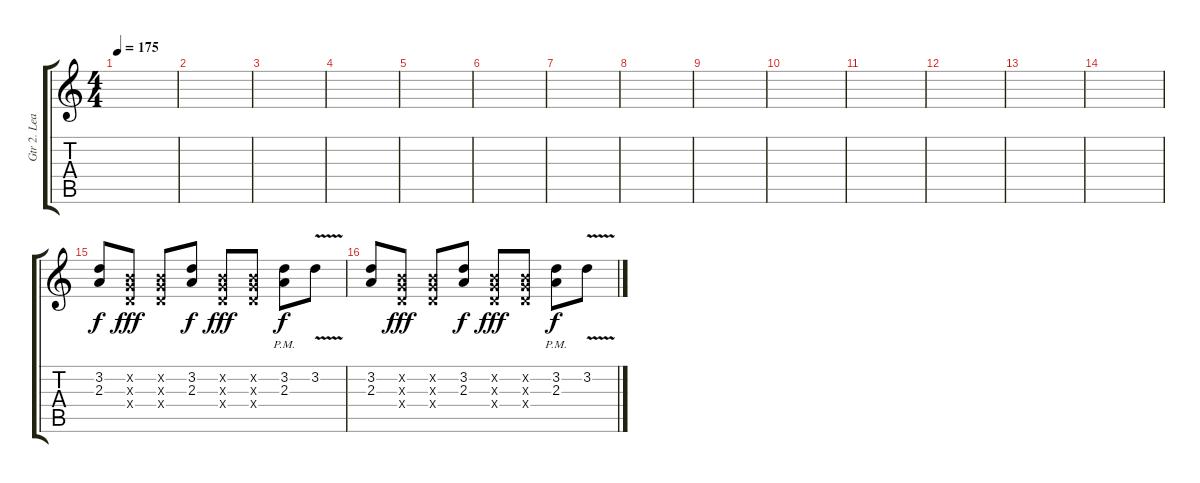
\track ("Gtr 2. Lead (Borna Kuèa)" "Gtr 2. Lea") {instrument distortionguitar}
\staff {score tabs}
\tuning (E4 B3 G3 D3 A2 E2) {hide}
\ts (4 4)
\tempo 175
\clef g2
\ks c
|
|
|
|
|
|
|
|
|
|
|
|
|
|
(3.2 2.3).8 (0.2{x} 0.3{x} 0.4{x}).8{dy fff} (0.2{x} 0.3{x} 0.4{x}).8 (3.2 2.3).8{dy f} (0.2{x} 0.3{x} 0.4{x}).8{dy fff} (0.2{x} 0.3{x} 0.4{x}).8 (3.2{pm} 2.3{pm}).8{dy f} 3.2{v}.8 |
(3.2 2.3).8 (0.2{x} 0.3{x} 0.4{x}).8{dy fff} (0.2{x} 0.3{x} 0.4{x}).8 (3.2 2.3).8{dy f} (0.2{x} 0.3{x} 0.4{x}).8{dy fff} (0.2{x} 0.3{x} 0.4{x}).8 (3.2{pm} 2.3{pm}).8{dy f} 3.2{v}.8
